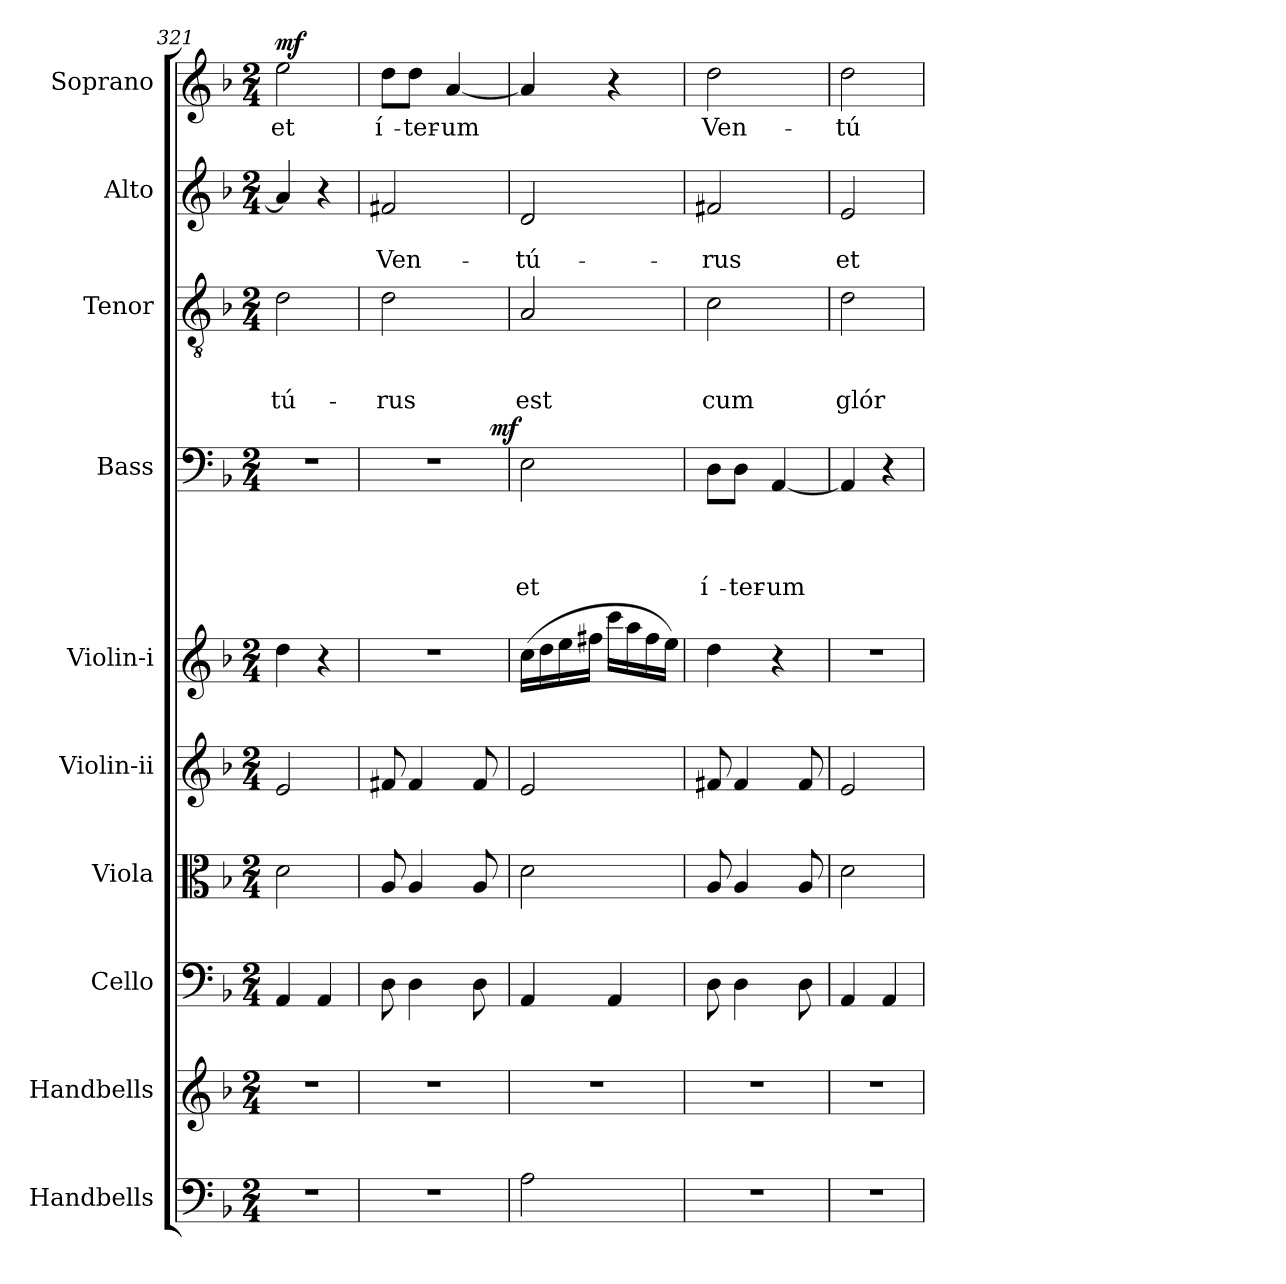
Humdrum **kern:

**kern	**kern	**kern	**kern	**kern	**kern	**kern	**text	**text	**text	**text	**dynam	**kern	**text	**text	**text	**kern	**text	**text	**kern	**text	**dynam
*part10	*part9	*part8	*part7	*part6	*part5	*part4	*part4	*part4	*part4	*part4	*part4	*part3	*part3	*part3	*part3	*part2	*part2	*part2	*part1	*part1	*part1
*staff10	*staff9	*staff8	*staff7	*staff6	*staff5	*staff4	*staff4	*staff4	*staff4	*staff4	*staff4	*staff3	*staff3	*staff3	*staff3	*staff2	*staff2	*staff2	*staff1	*staff1	*staff1
*I"Handbells	*I"Handbells	*I"Cello	*I"Viola	*I"Violin-ii	*I"Violin-i	*I"Bass	*	*	*	*	*	*I"Tenor	*	*	*	*I"Alto	*	*	*I"Soprano	*	*
*	*	*	*I'Vla.	*I'Vln.-ii	*I'Vln.-i	*I'B	*	*	*	*	*	*I'T	*	*	*	*I'A	*	*	*I'S	*	*
*clefF4	*clefG2	*clefF4	*clefC3	*clefG2	*clefG2	*clefF4	*	*	*	*	*	*clefGv2	*	*	*	*clefG2	*	*	*clefG2	*	*
*k[b-]	*k[b-]	*k[b-]	*k[b-]	*k[b-]	*k[b-]	*k[b-]	*	*	*	*	*	*k[b-]	*	*	*	*k[b-]	*	*	*k[b-]	*	*
*F:	*F:	*F:	*F:	*F:	*F:	*F:	*	*	*	*	*	*F:	*	*	*	*F:	*	*	*F:	*	*
*M2/4	*M2/4	*M2/4	*M2/4	*M2/4	*M2/4	*M2/4	*	*	*	*	*	*M2/4	*	*	*	*M2/4	*	*	*M2/4	*	*
=321	=321	=321	=321	=321	=321	=321	=321	=321	=321	=321	=321	=321	=321	=321	=321	=321	=321	=321	=321	=321	=321
!LO:N:vis=1	!LO:N:vis=1	!	!	!	!	!LO:N:vis=1	!	!	!	!	!	!	!	!	!LO:LY:b	!	!	!	!	!LO:LY:b	!LO:DY:a
2r	2r	4AA/	2d\	2e/	4dd\	2r	.	.	.	.	.	2d\	.	.	-tú-	4a/]	.	.	2ee\	et	mf
.	.	4AA/	.	.	4r	.	.	.	.	.	.	.	.	.	.	4r	.	.	.	.	.
=322	=322	=322	=322	=322	=322	=322	=322	=322	=322	=322	=322	=322	=322	=322	=322	=322	=322	=322	=322	=322	=322
!LO:N:vis=1	!LO:N:vis=1	!	!	!	!LO:N:vis=1	!LO:N:vis=1	!	!	!	!	!	!	!	!	!LO:LY:b	!	!	!LO:LY:b	!	!LO:LY:b	!
*	*	*	*	*	*	*^	*	*	*	*	*	*	*	*	*	*	*	*	*	*	*
2r	2r	8D\	8A/	8f#X/	2r	2r	4..ryy	.	.	.	.	.	2d\	.	.	-rus	2f#X/	.	Ven-	8dd\L	í-	.
!	!	!	!	!	!	!	!	!	!	!	!	!	!	!	!	!	!	!	!	!	!LO:LY:b	!
.	.	4D\	4A/	4f#/	.	.	.	.	.	.	.	.	.	.	.	.	.	.	.	8dd\J	-ter-	.
!	!	!	!	!	!	!	!	!	!	!	!	!	!	!	!	!	!	!	!	!	!LO:LY:b	!
.	.	.	.	.	.	.	.	.	.	.	.	.	.	.	.	.	.	.	.	[<4a/	-um	.
.	.	8D\	8A/	8f#/	.	.	.	.	.	.	.	.	.	.	.	.	.	.	.	.	.	.
!	!	!	!	!	!	!	!	!	!	!	!	!LO:DY:a	!	!	!	!	!	!	!	!	!	!
.	.	.	.	.	.	.	16ryy	.	.	.	.	mf	.	.	.	.	.	.	.	.	.	.
=323	=323	=323	=323	=323	=323	=323	=323	=323	=323	=323	=323	=323	=323	=323	=323	=323	=323	=323	=323	=323	=323	=323
!	!LO:N:vis=1	!	!	!	!	!	!	!	!	!	!LO:LY:b	!	!	!	!	!LO:LY:b	!	!	!LO:LY:b	!	!	!
*	*	*	*	*	*	*v	*v	*	*	*	*	*	*	*	*	*	*	*	*	*	*	*
2A\	2r	4AA/	2d\	2e/	(>16cc\LL	2E\	.	.	.	et	.	2A/	.	.	est	2d/	.	-tú-	4a/]	.	.
.	.	.	.	.	16dd\	.	.	.	.	.	.	.	.	.	.	.	.	.	.	.	.
.	.	.	.	.	16ee\	.	.	.	.	.	.	.	.	.	.	.	.	.	.	.	.
.	.	.	.	.	16ff#X\JJ	.	.	.	.	.	.	.	.	.	.	.	.	.	.	.	.
.	.	4AA/	.	.	16ccc\LL	.	.	.	.	.	.	.	.	.	.	.	.	.	4r	.	.
.	.	.	.	.	16aa\	.	.	.	.	.	.	.	.	.	.	.	.	.	.	.	.
.	.	.	.	.	16ff#\	.	.	.	.	.	.	.	.	.	.	.	.	.	.	.	.
.	.	.	.	.	16ee\JJ)	.	.	.	.	.	.	.	.	.	.	.	.	.	.	.	.
!!LO:PB:g=z
=324	=324	=324	=324	=324	=324	=324	=324	=324	=324	=324	=324	=324	=324	=324	=324	=324	=324	=324	=324	=324	=324
!LO:N:vis=1	!LO:N:vis=1	!	!	!	!	!	!	!	!	!LO:LY:b	!	!	!	!	!LO:LY:b	!	!	!LO:LY:b	!	!LO:LY:b	!
2r	2r	8D\	8A/	8f#X/	4dd\	8D\L	.	.	.	í-	.	2c\	.	.	cum	2f#X/	.	-rus	2dd\	Ven-	.
!	!	!	!	!	!	!	!	!	!	!LO:LY:b	!	!	!	!	!	!	!	!	!	!	!
.	.	4D\	4A/	4f#/	.	8D\J	.	.	.	-ter-	.	.	.	.	.	.	.	.	.	.	.
!	!	!	!	!	!	!	!	!	!	!LO:LY:b	!	!	!	!	!	!	!	!	!	!	!
.	.	.	.	.	4r	[<4AA/	.	.	.	-um	.	.	.	.	.	.	.	.	.	.	.
.	.	8D\	8A/	8f#/	.	.	.	.	.	.	.	.	.	.	.	.	.	.	.	.	.
=325	=325	=325	=325	=325	=325	=325	=325	=325	=325	=325	=325	=325	=325	=325	=325	=325	=325	=325	=325	=325	=325
!LO:N:vis=1	!LO:N:vis=1	!	!	!	!LO:N:vis=1	!	!	!	!	!	!	!	!	!	!LO:LY:b	!	!	!LO:LY:b	!	!LO:LY:b	!
2r	2r	4AA/	2d\	2e/	2r	4AA/]	.	.	.	.	.	2d\	.	.	glór-	2e/	.	et	2dd\	-tú-	.
.	.	4AA/	.	.	.	4r	.	.	.	.	.	.	.	.	.	.	.	.	.	.	.
=	=	=	=	=	=	=	=	=	=	=	=	=	=	=	=	=	=	=	=	=	=
*-	*-	*-	*-	*-	*-	*-	*-	*-	*-	*-	*-	*-	*-	*-	*-	*-	*-	*-	*-	*-	*-
